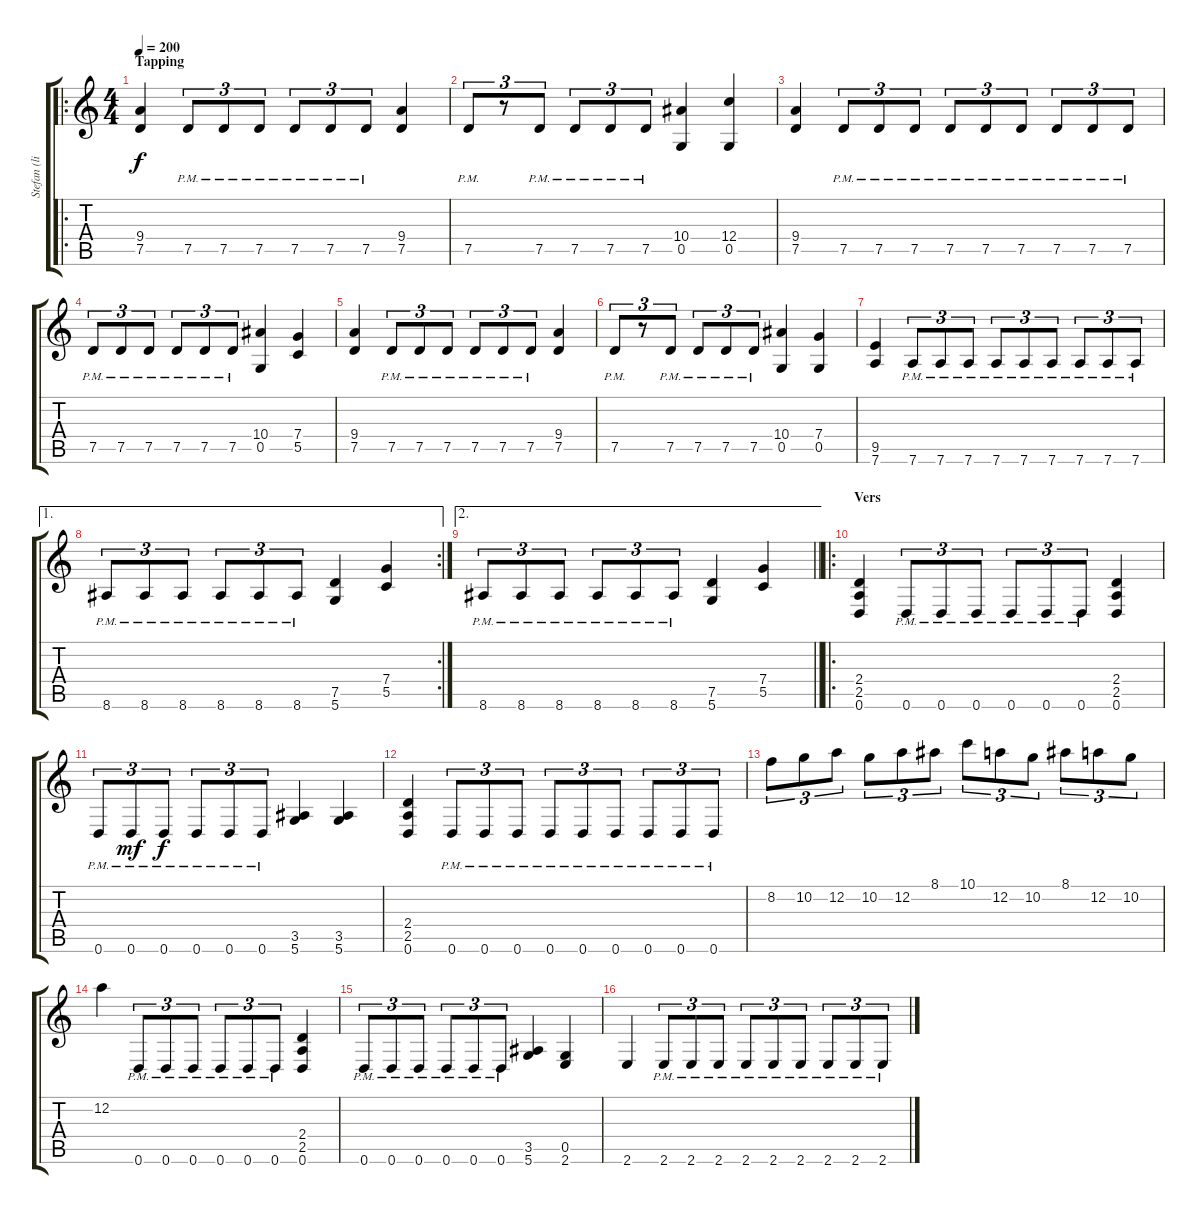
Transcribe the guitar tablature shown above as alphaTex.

\track ("Stefan (live)" "Stefan (li") {instrument distortionguitar}
\staff {score tabs}
\tuning (D4 A3 F3 C3 G2 D2) {hide}
\ro
\ts (4 4)
\section ("" "Tapping")
\tempo 200
\clef g2
\ks c
(9.4 7.5).4{dy f} 7.5{pm}.8{tu (3 2)} 7.5{pm}.8{tu (3 2)} 7.5{pm}.8{tu (3 2)} 7.5{pm}.8{tu (3 2)} 7.5{pm}.8{tu (3 2)} 7.5{pm}.8{tu (3 2)} (9.4 7.5).4 |
7.5{pm}.8{tu (3 2)} r.8{tu (3 2)} 7.5{pm}.8{tu (3 2)} 7.5{pm}.8{tu (3 2)} 7.5{pm}.8{tu (3 2)} 7.5{pm}.8{tu (3 2)} (10.4 0.5).4 (12.4 0.5).4 |
(9.4 7.5).4 7.5{pm}.8{tu (3 2)} 7.5{pm}.8{tu (3 2)} 7.5{pm}.8{tu (3 2)} 7.5{pm}.8{tu (3 2)} 7.5{pm}.8{tu (3 2)} 7.5{pm}.8{tu (3 2)} 7.5{pm}.8{tu (3 2)} 7.5{pm}.8{tu (3 2)} 7.5{pm}.8{tu (3 2)} |
7.5{pm}.8{tu (3 2)} 7.5{pm}.8{tu (3 2)} 7.5{pm}.8{tu (3 2)} 7.5{pm}.8{tu (3 2)} 7.5{pm}.8{tu (3 2)} 7.5{pm}.8{tu (3 2)} (10.4 0.5).4 (7.4 5.5).4 |
(9.4 7.5).4 7.5{pm}.8{tu (3 2)} 7.5{pm}.8{tu (3 2)} 7.5{pm}.8{tu (3 2)} 7.5{pm}.8{tu (3 2)} 7.5{pm}.8{tu (3 2)} 7.5{pm}.8{tu (3 2)} (9.4 7.5).4 |
7.5{pm}.8{tu (3 2)} r.8{tu (3 2)} 7.5{pm}.8{tu (3 2)} 7.5{pm}.8{tu (3 2)} 7.5{pm}.8{tu (3 2)} 7.5{pm}.8{tu (3 2)} (10.4 0.5).4 (7.4 0.5).4 |
(9.5 7.6).4 7.6{pm}.8{tu (3 2)} 7.6{pm}.8{tu (3 2)} 7.6{pm}.8{tu (3 2)} 7.6{pm}.8{tu (3 2)} 7.6{pm}.8{tu (3 2)} 7.6{pm}.8{tu (3 2)} 7.6{pm}.8{tu (3 2)} 7.6{pm}.8{tu (3 2)} 7.6{pm}.8{tu (3 2)} |
\ae 1
\rc 2
8.6{pm}.8{tu (3 2)} 8.6{pm}.8{tu (3 2)} 8.6{pm}.8{tu (3 2)} 8.6{pm}.8{tu (3 2)} 8.6{pm}.8{tu (3 2)} 8.6{pm}.8{tu (3 2)} (7.5 5.6).4 (7.4 5.5).4 |
\ae 2
\barLineRight lightlight
8.6{pm}.8{tu (3 2)} 8.6{pm}.8{tu (3 2)} 8.6{pm}.8{tu (3 2)} 8.6{pm}.8{tu (3 2)} 8.6{pm}.8{tu (3 2)} 8.6{pm}.8{tu (3 2)} (7.5 5.6).4 (7.4 5.5).4 |
\ro
\section ("" "Vers")
(2.4 2.5 0.6).4 0.6{pm}.8{tu (3 2)} 0.6{pm}.8{tu (3 2)} 0.6{pm}.8{tu (3 2)} 0.6{pm}.8{tu (3 2)} 0.6{pm}.8{tu (3 2)} 0.6{pm}.8{tu (3 2)} (2.4 2.5 0.6).4 |
0.6{pm}.8{tu (3 2)} 0.6{pm}.8{tu (3 2) dy mf} 0.6{pm}.8{tu (3 2) dy f} 0.6{pm}.8{tu (3 2)} 0.6{pm}.8{tu (3 2)} 0.6{pm}.8{tu (3 2)} (3.5 5.6).4 (3.5 5.6).4 |
(2.4 2.5 0.6).4 0.6{pm}.8{tu (3 2)} 0.6{pm}.8{tu (3 2)} 0.6{pm}.8{tu (3 2)} 0.6{pm}.8{tu (3 2)} 0.6{pm}.8{tu (3 2)} 0.6{pm}.8{tu (3 2)} 0.6{pm}.8{tu (3 2)} 0.6{pm}.8{tu (3 2)} 0.6{pm}.8{tu (3 2)} |
8.2.8{tu (3 2)} 10.2.8{tu (3 2)} 12.2.8{tu (3 2)} 10.2.8{tu (3 2)} 12.2.8{tu (3 2)} 8.1.8{tu (3 2)} 10.1.8{tu (3 2)} 12.2.8{tu (3 2)} 10.2.8{tu (3 2)} 8.1.8{tu (3 2)} 12.2.8{tu (3 2)} 10.2.8{tu (3 2)} |
12.2.4 0.6{pm}.8{tu (3 2)} 0.6{pm}.8{tu (3 2)} 0.6{pm}.8{tu (3 2)} 0.6{pm}.8{tu (3 2)} 0.6{pm}.8{tu (3 2)} 0.6{pm}.8{tu (3 2)} (2.4 2.5 0.6).4 |
0.6{pm}.8{tu (3 2)} 0.6{pm}.8{tu (3 2)} 0.6{pm}.8{tu (3 2)} 0.6{pm}.8{tu (3 2)} 0.6{pm}.8{tu (3 2)} 0.6{pm}.8{tu (3 2)} (3.5 5.6).4 (0.5 2.6).4 |
2.6.4 2.6{pm}.8{tu (3 2)} 2.6{pm}.8{tu (3 2)} 2.6{pm}.8{tu (3 2)} 2.6{pm}.8{tu (3 2)} 2.6{pm}.8{tu (3 2)} 2.6{pm}.8{tu (3 2)} 2.6{pm}.8{tu (3 2)} 2.6{pm}.8{tu (3 2)} 2.6{pm}.8{tu (3 2)}
